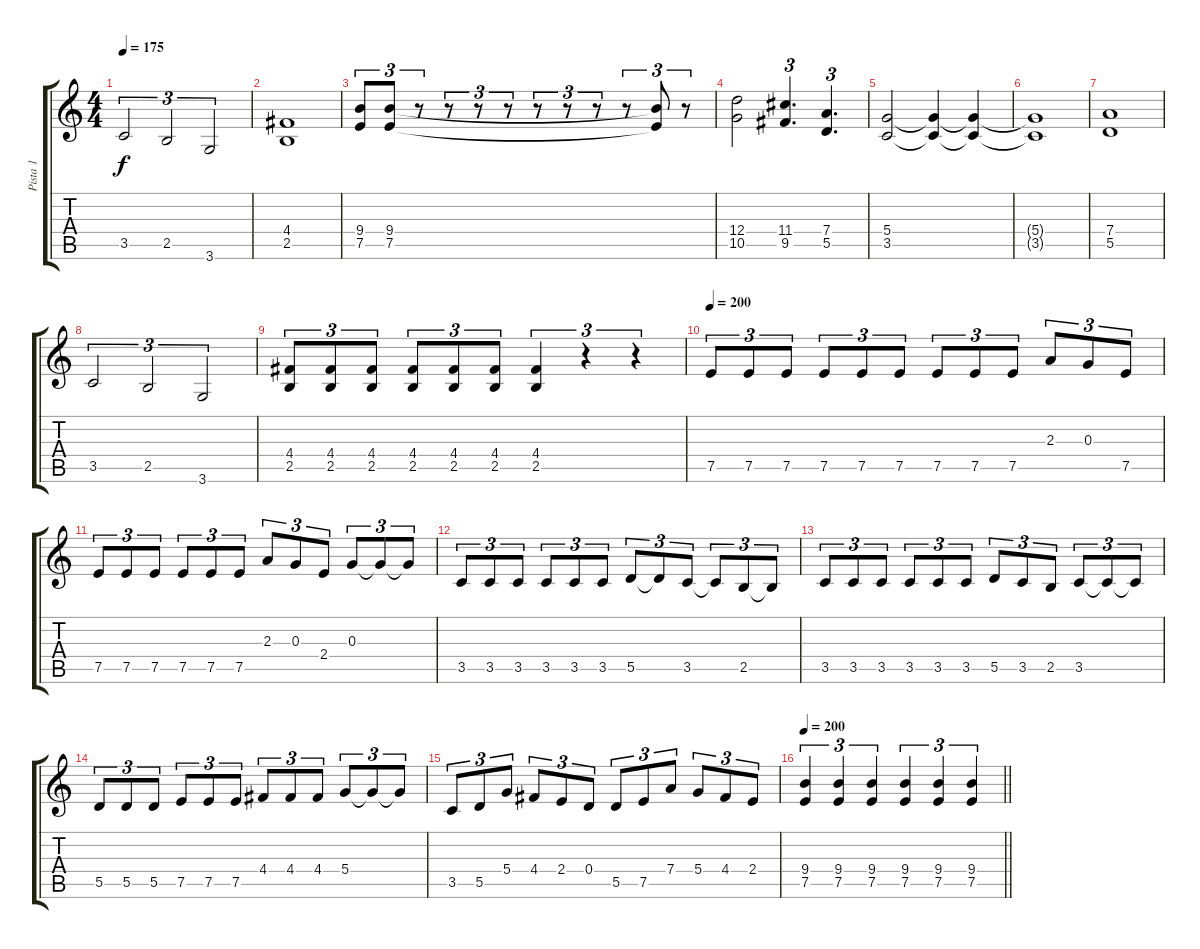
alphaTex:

\track ("Pista 1" "Pista 1") {instrument distortionguitar}
\staff {score tabs}
\tuning (E4 B3 G3 D3 A2 E2) {hide}
\ts (4 4)
\tempo 175
\clef g2
\ks c
3.5.2{tu (3 2) dy f} 2.5.2{tu (3 2)} 3.6.2{tu (3 2)} |
(4.4 2.5).1 |
(9.4 7.5).8{tu (3 2)} (9.4 7.5).8{tu (3 2)} r.8{tu (3 2)} r.8{tu (3 2)} r.8{tu (3 2)} r.8{tu (3 2)} r.8{tu (3 2)} r.8{tu (3 2)} r.8{tu (3 2)} r.8{tu (3 2)} (9.4{t} 7.5{t}).8{tu (3 2)} r.8{tu (3 2)} |
(12.4 10.5).2 (11.4 9.5).4{d tu (3 2)} (7.4 5.5).4{d tu (3 2)} |
(5.4 3.5).2 (5.4{t} 3.5{t}).4 (5.4{t} 3.5{t}).4 |
(5.4{t} 3.5{t}).1 |
(7.4 5.5).1 |
3.5.2{tu (3 2)} 2.5.2{tu (3 2)} 3.6.2{tu (3 2)} |
(4.4 2.5).8{tu (3 2)} (4.4 2.5).8{tu (3 2)} (4.4 2.5).8{tu (3 2)} (4.4 2.5).8{tu (3 2)} (4.4 2.5).8{tu (3 2)} (4.4 2.5).8{tu (3 2)} (4.4 2.5).4{tu (3 2)} r.4{tu (3 2)} r.4{tu (3 2)} |
\tempo 200
7.5.8{tu (3 2) instrument distortionguitar} 7.5.8{tu (3 2)} 7.5.8{tu (3 2)} 7.5.8{tu (3 2)} 7.5.8{tu (3 2)} 7.5.8{tu (3 2)} 7.5.8{tu (3 2)} 7.5.8{tu (3 2)} 7.5.8{tu (3 2)} 2.3.8{tu (3 2)} 0.3.8{tu (3 2)} 7.5.8{tu (3 2)} |
7.5.8{tu (3 2)} 7.5.8{tu (3 2)} 7.5.8{tu (3 2)} 7.5.8{tu (3 2)} 7.5.8{tu (3 2)} 7.5.8{tu (3 2)} 2.3.8{tu (3 2)} 0.3.8{tu (3 2)} 2.4.8{tu (3 2)} 0.3.8{tu (3 2)} 0.3{t}.8{tu (3 2)} 0.3{t}.8{tu (3 2)} |
3.5.8{tu (3 2)} 3.5.8{tu (3 2)} 3.5.8{tu (3 2)} 3.5.8{tu (3 2)} 3.5.8{tu (3 2)} 3.5.8{tu (3 2)} 5.5.8{tu (3 2)} 5.5{t}.8{tu (3 2)} 3.5.8{tu (3 2)} 3.5{t}.8{tu (3 2)} 2.5.8{tu (3 2)} 2.5{t}.8{tu (3 2)} |
3.5.8{tu (3 2)} 3.5.8{tu (3 2)} 3.5.8{tu (3 2)} 3.5.8{tu (3 2)} 3.5.8{tu (3 2)} 3.5.8{tu (3 2)} 5.5.8{tu (3 2)} 3.5.8{tu (3 2)} 2.5.8{tu (3 2)} 3.5.8{tu (3 2)} 3.5{t}.8{tu (3 2)} 3.5{t}.8{tu (3 2)} |
5.5.8{tu (3 2)} 5.5.8{tu (3 2)} 5.5.8{tu (3 2)} 7.5.8{tu (3 2)} 7.5.8{tu (3 2)} 7.5.8{tu (3 2)} 4.4.8{tu (3 2)} 4.4.8{tu (3 2)} 4.4.8{tu (3 2)} 5.4.8{tu (3 2)} 5.4{t}.8{tu (3 2)} 5.4{t}.8{tu (3 2)} |
3.5.8{tu (3 2)} 5.5.8{tu (3 2)} 5.4.8{tu (3 2)} 4.4.8{tu (3 2)} 2.4.8{tu (3 2)} 0.4.8{tu (3 2)} 5.5.8{tu (3 2)} 7.5.8{tu (3 2)} 7.4.8{tu (3 2)} 5.4.8{tu (3 2)} 4.4.8{tu (3 2)} 2.4.8{tu (3 2)} |
\tempo 200
\barLineRight lightlight
(9.4 7.5).4{tu (3 2)} (9.4 7.5).4{tu (3 2)} (9.4 7.5).4{tu (3 2)} (9.4 7.5).4{tu (3 2)} (9.4 7.5).4{tu (3 2)} (9.4 7.5).4{tu (3 2)}
